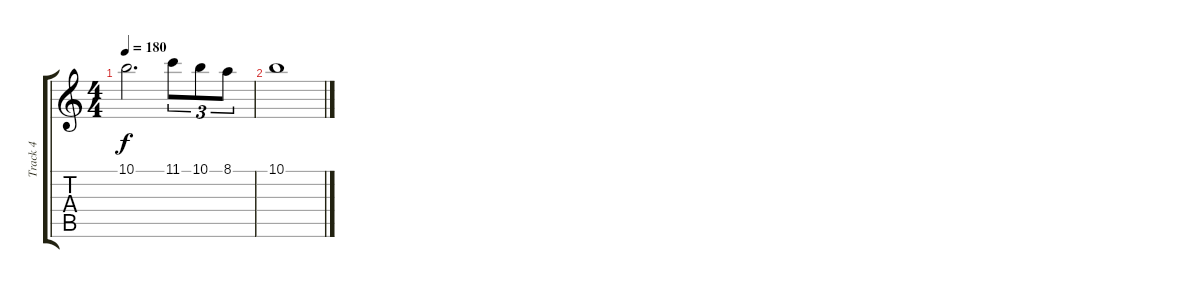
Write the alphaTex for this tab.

\track ("Track 4" "Track 4") {instrument acousticguitarsteel}
\staff {score tabs}
\tuning (Db4 Ab3 E3 B2 Gb2 B1) {hide}
\ts (4 4)
\tempo 180
\clef g2
\ks c
10.1{t}.2{d dy f} 11.1.8{tu (3 2)} 10.1.8{tu (3 2)} 8.1.8{tu (3 2)} |
10.1.1
